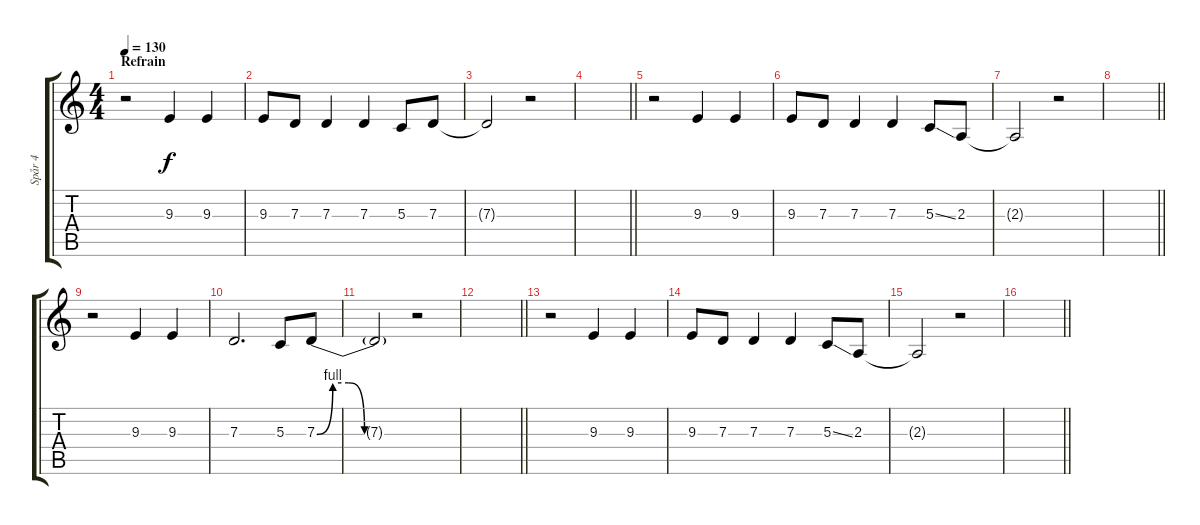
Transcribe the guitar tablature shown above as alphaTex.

\track ("Spår 4" "Spår 4") {instrument lead2sawtooth}
\staff {score tabs}
\tuning (E4 B3 G3 D3 A2 E2) {hide}
\ts (4 4)
\section ("" "Refrain")
\tempo 130
\clef g2
\ks c
r.2{dy f} 9.3.4 9.3.4 |
9.3.8 7.3.8 7.3.4 7.3.4 5.3.8 7.3.8 |
7.3{t}.2 r.2 |
\barLineRight lightlight
|
r.2 9.3.4 9.3.4 |
9.3.8 7.3.8 7.3.4 7.3.4 5.3{ss}.8 2.3.8 |
2.3{t}.2 r.2 |
\barLineRight lightlight
|
r.2 9.3.4 9.3.4 |
7.3.2{d} 5.3.8 7.3{be (custom 0 0 10 4 20 4 30 0 60 0)}.8 |
7.3{t}.2 r.2 |
\barLineRight lightlight
|
r.2 9.3.4 9.3.4 |
9.3.8 7.3.8 7.3.4 7.3.4 5.3{ss}.8 2.3.8 |
2.3{t}.2 r.2 |
\barLineRight lightlight
